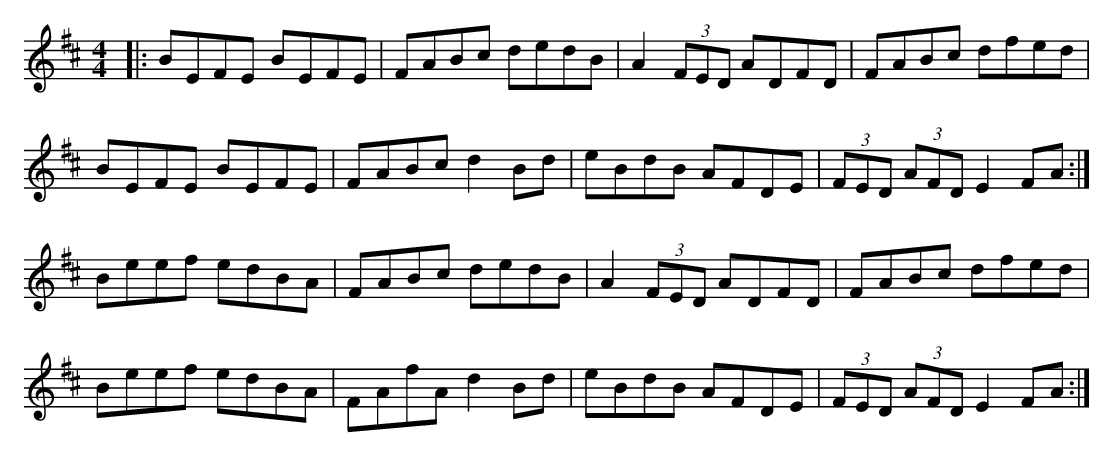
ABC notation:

X:1
M:4/4
K:Edor
|:BEFE BEFE|FABc dedB|A2 (3FED ADFD|FABc dfed|
BEFE BEFE|FABc d2Bd|eBdB AFDE|(3FED (3AFD E2FA:|
Beef edBA|FABc dedB|A2 (3FED ADFD|FABc dfed|
Beef edBA|FAfA d2Bd|eBdB AFDE|(3FED (3AFD E2FA:|
